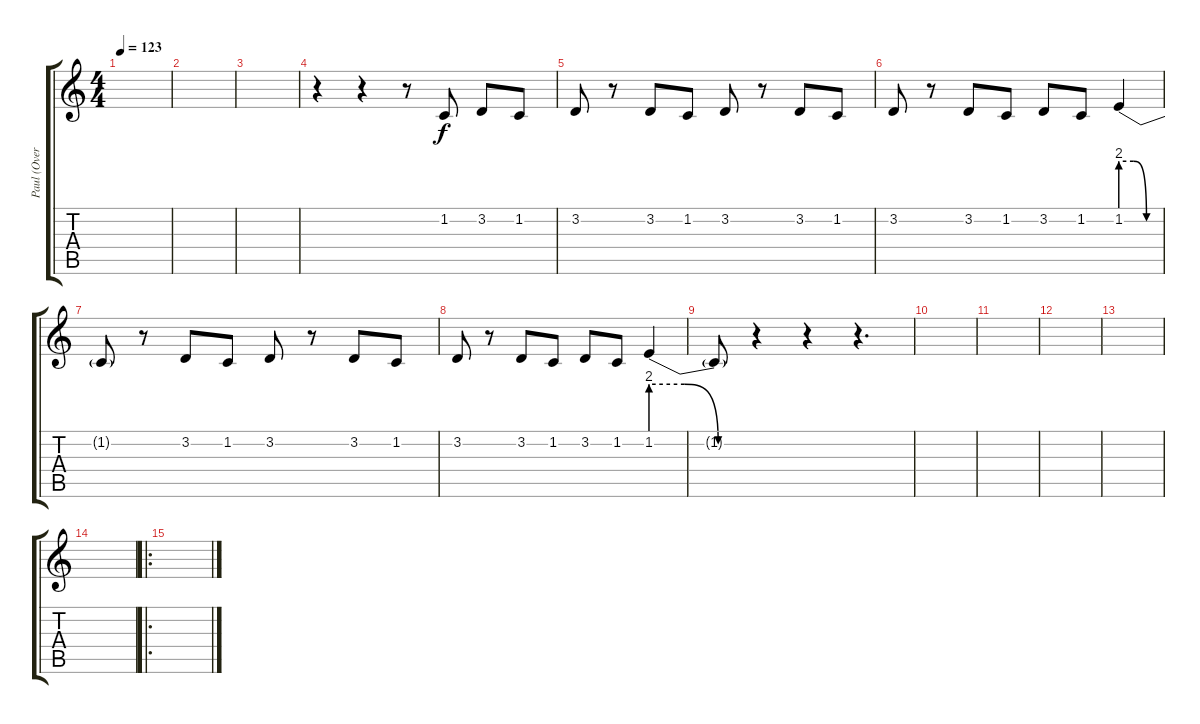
\track ("Paul (Overdub)" "Paul (Over") {instrument trumpet}
\staff {score tabs}
\tuning (E4 B3 G3 D3 A2 E2) {hide}
\ts (4 4)
\tempo 123
\clef g2
\ks c
|
|
|
r.4 r.4 r.8 1.2.8 3.2.8 1.2.8 |
3.2.8 r.8 3.2.8 1.2.8 3.2.8 r.8 3.2.8 1.2.8 |
3.2.8 r.8 3.2.8 1.2.8 3.2.8 1.2.8 1.2{be (custom 0 8 20 8 40 0 60 0)}.4 |
1.2{t}.8 r.8 3.2.8 1.2.8 3.2.8 r.8 3.2.8 1.2.8 |
3.2.8 r.8 3.2.8 1.2.8 3.2.8 1.2.8 1.2{be (custom 0 8 20 8 40 0 60 0)}.4 |
1.2{t}.8 r.4 r.4 r.4{d} |
|
|
|
|
|
\ro
